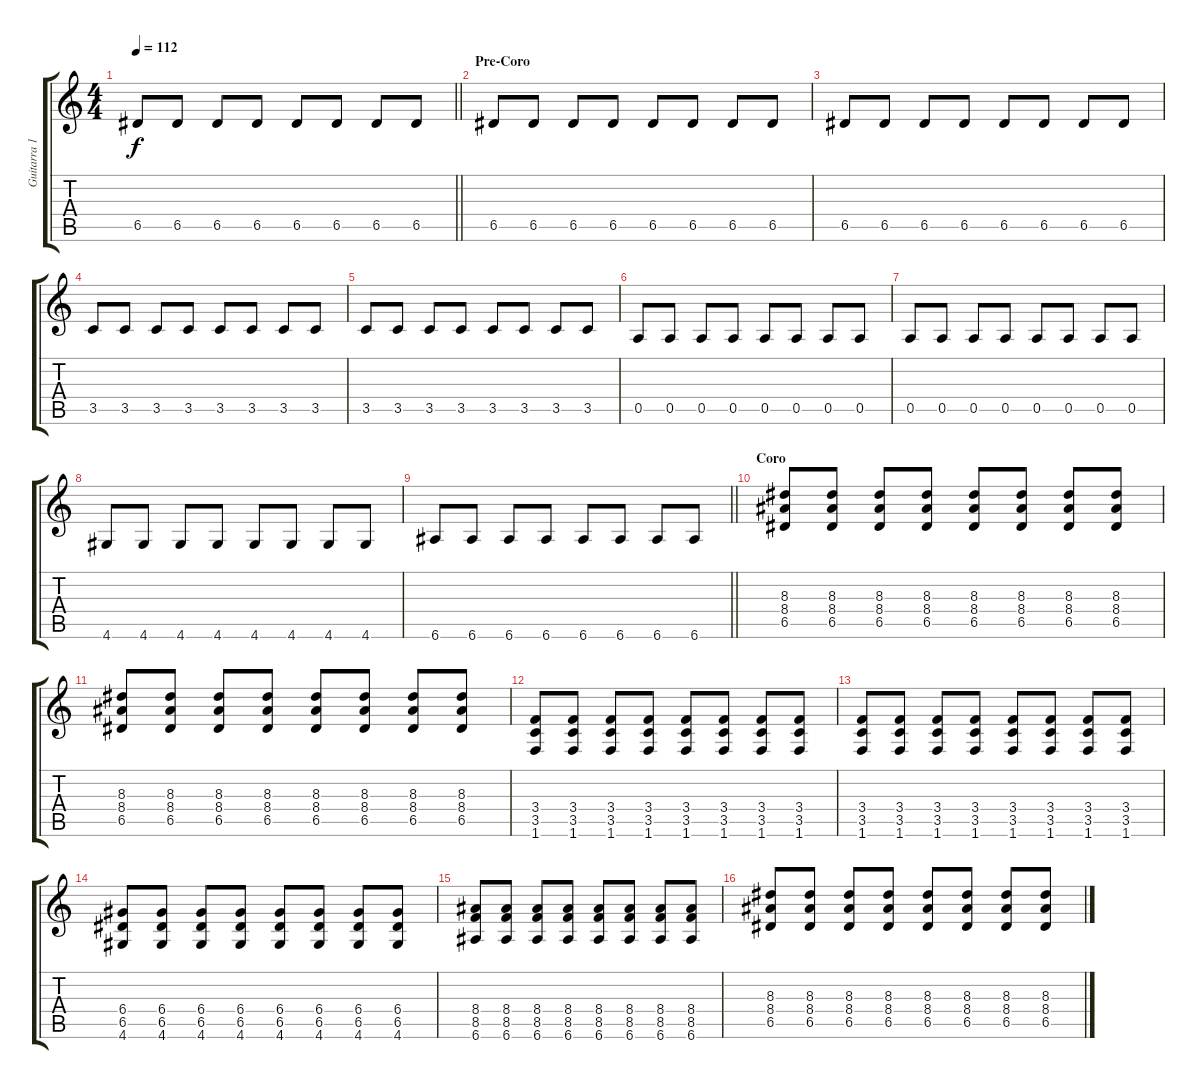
\track ("Guitarra 1" "Guitarra 1") {instrument acousticguitarsteel}
\staff {score tabs}
\tuning (E4 B3 G3 D3 A2 E2) {hide}
\ts (4 4)
\tempo 112
\clef g2
\barLineRight lightlight
\ks c
6.5.8{dy f} 6.5.8 6.5.8 6.5.8 6.5.8 6.5.8 6.5.8 6.5.8 |
\section ("" "Pre-Coro")
6.5.8 6.5.8 6.5.8 6.5.8 6.5.8 6.5.8 6.5.8 6.5.8 |
6.5.8 6.5.8 6.5.8 6.5.8 6.5.8 6.5.8 6.5.8 6.5.8 |
3.5.8 3.5.8 3.5.8 3.5.8 3.5.8 3.5.8 3.5.8 3.5.8 |
3.5.8 3.5.8 3.5.8 3.5.8 3.5.8 3.5.8 3.5.8 3.5.8 |
0.5.8 0.5.8 0.5.8 0.5.8 0.5.8 0.5.8 0.5.8 0.5.8 |
0.5.8 0.5.8 0.5.8 0.5.8 0.5.8 0.5.8 0.5.8 0.5.8 |
4.6.8 4.6.8 4.6.8 4.6.8 4.6.8 4.6.8 4.6.8 4.6.8 |
\barLineRight lightlight
6.6.8 6.6.8 6.6.8 6.6.8 6.6.8 6.6.8 6.6.8 6.6.8 |
\section ("" "Coro")
(8.3 8.4 6.5).8 (8.3 8.4 6.5).8 (8.3 8.4 6.5).8 (8.3 8.4 6.5).8 (8.3 8.4 6.5).8 (8.3 8.4 6.5).8 (8.3 8.4 6.5).8 (8.3 8.4 6.5).8 |
(8.3 8.4 6.5).8 (8.3 8.4 6.5).8 (8.3 8.4 6.5).8 (8.3 8.4 6.5).8 (8.3 8.4 6.5).8 (8.3 8.4 6.5).8 (8.3 8.4 6.5).8 (8.3 8.4 6.5).8 |
(3.4 3.5 1.6).8 (3.4 3.5 1.6).8 (3.4 3.5 1.6).8 (3.4 3.5 1.6).8 (3.4 3.5 1.6).8 (3.4 3.5 1.6).8 (3.4 3.5 1.6).8 (3.4 3.5 1.6).8 |
(3.4 3.5 1.6).8 (3.4 3.5 1.6).8 (3.4 3.5 1.6).8 (3.4 3.5 1.6).8 (3.4 3.5 1.6).8 (3.4 3.5 1.6).8 (3.4 3.5 1.6).8 (3.4 3.5 1.6).8 |
(6.4 6.5 4.6).8 (6.4 6.5 4.6).8 (6.4 6.5 4.6).8 (6.4 6.5 4.6).8 (6.4 6.5 4.6).8 (6.4 6.5 4.6).8 (6.4 6.5 4.6).8 (6.4 6.5 4.6).8 |
(8.4 8.5 6.6).8 (8.4 8.5 6.6).8 (8.4 8.5 6.6).8 (8.4 8.5 6.6).8 (8.4 8.5 6.6).8 (8.4 8.5 6.6).8 (8.4 8.5 6.6).8 (8.4 8.5 6.6).8 |
(8.3 8.4 6.5).8 (8.3 8.4 6.5).8 (8.3 8.4 6.5).8 (8.3 8.4 6.5).8 (8.3 8.4 6.5).8 (8.3 8.4 6.5).8 (8.3 8.4 6.5).8 (8.3 8.4 6.5).8
